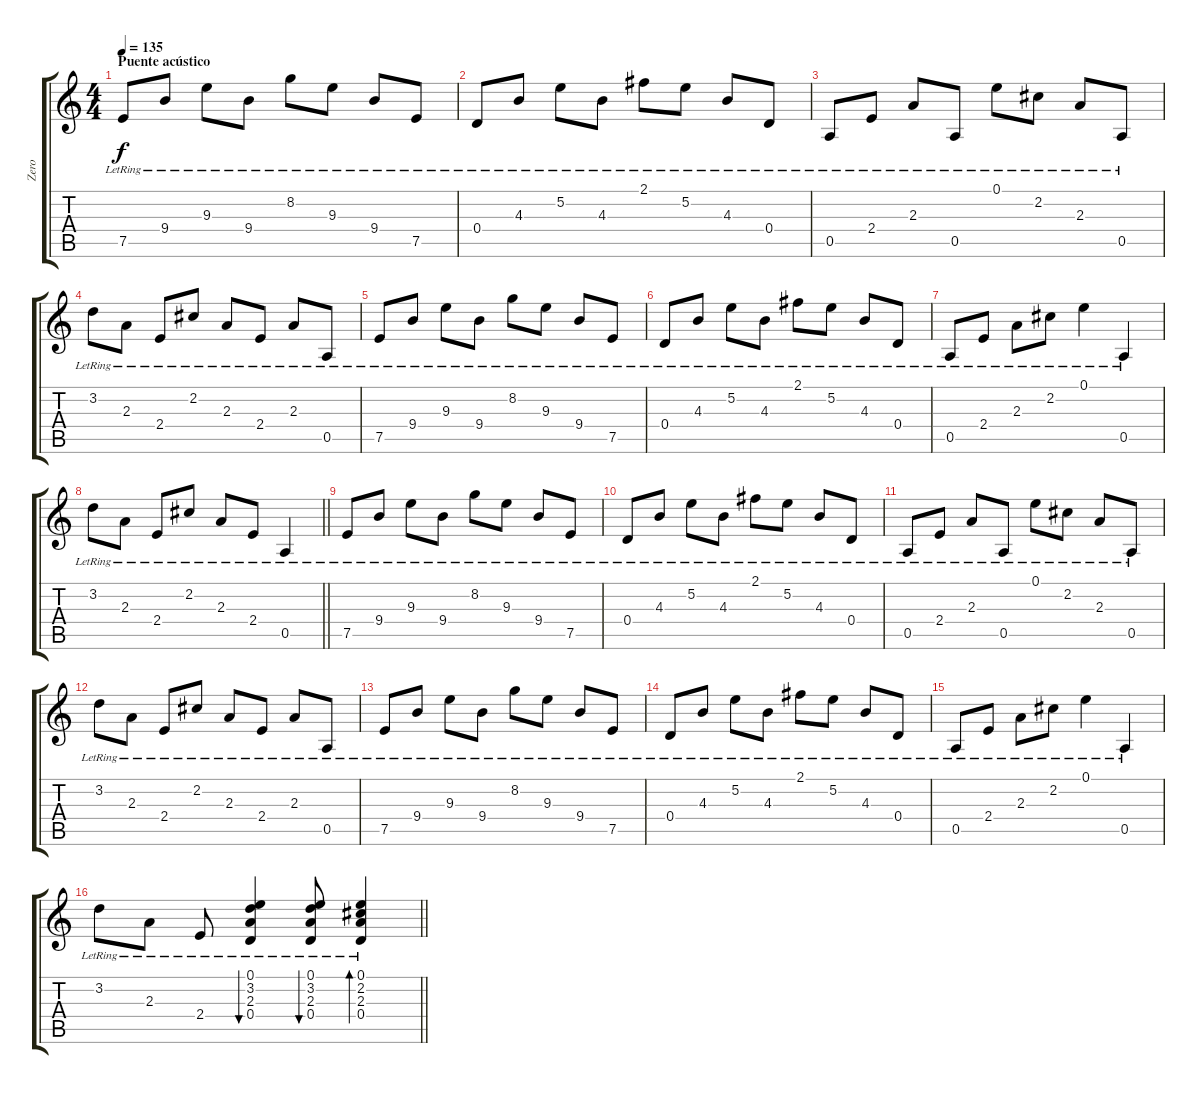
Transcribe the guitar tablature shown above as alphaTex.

\track ("Zero" "Zero") {instrument distortionguitar}
\staff {score tabs}
\tuning (E4 B3 G3 D3 A2 E2) {hide}
\ts (4 4)
\section ("" "Puente acústico")
\tempo 135
\clef g2
\ks c
7.5{lr}.8{dy f instrument electricguitarjazz} 9.4{lr}.8 9.3{lr}.8 9.4{lr}.8 8.2{lr}.8 9.3{lr}.8 9.4{lr}.8 7.5{lr}.8 |
0.4{lr}.8 4.3{lr}.8 5.2{lr}.8 4.3{lr}.8 2.1{lr}.8 5.2{lr}.8 4.3{lr}.8 0.4{lr}.8 |
0.5{lr}.8 2.4{lr}.8 2.3{lr}.8 0.5{lr}.8 0.1{lr}.8 2.2{lr}.8 2.3{lr}.8 0.5{lr}.8 |
3.2{lr}.8 2.3{lr}.8 2.4{lr}.8 2.2{lr}.8 2.3{lr}.8 2.4{lr}.8 2.3{lr}.8 0.5{lr}.8 |
7.5{lr}.8{instrument electricguitarjazz} 9.4{lr}.8 9.3{lr}.8 9.4{lr}.8 8.2{lr}.8 9.3{lr}.8 9.4{lr}.8 7.5{lr}.8 |
0.4{lr}.8 4.3{lr}.8 5.2{lr}.8 4.3{lr}.8 2.1{lr}.8 5.2{lr}.8 4.3{lr}.8 0.4{lr}.8 |
0.5{lr}.8 2.4{lr}.8 2.3{lr}.8 2.2{lr}.8 0.1{lr}.4 0.5{lr}.4 |
\barLineRight lightlight
3.2{lr}.8 2.3{lr}.8 2.4{lr}.8 2.2{lr}.8 2.3{lr}.8 2.4{lr}.8 0.5{lr}.4 |
7.5{lr}.8{instrument electricguitarjazz} 9.4{lr}.8 9.3{lr}.8 9.4{lr}.8 8.2{lr}.8 9.3{lr}.8 9.4{lr}.8 7.5{lr}.8 |
0.4{lr}.8 4.3{lr}.8 5.2{lr}.8 4.3{lr}.8 2.1{lr}.8 5.2{lr}.8 4.3{lr}.8 0.4{lr}.8 |
0.5{lr}.8 2.4{lr}.8 2.3{lr}.8 0.5{lr}.8 0.1{lr}.8 2.2{lr}.8 2.3{lr}.8 0.5{lr}.8 |
3.2{lr}.8 2.3{lr}.8 2.4{lr}.8 2.2{lr}.8 2.3{lr}.8 2.4{lr}.8 2.3{lr}.8 0.5{lr}.8 |
7.5{lr}.8{instrument electricguitarjazz} 9.4{lr}.8 9.3{lr}.8 9.4{lr}.8 8.2{lr}.8 9.3{lr}.8 9.4{lr}.8 7.5{lr}.8 |
0.4{lr}.8 4.3{lr}.8 5.2{lr}.8 4.3{lr}.8 2.1{lr}.8 5.2{lr}.8 4.3{lr}.8 0.4{lr}.8 |
0.5{lr}.8 2.4{lr}.8 2.3{lr}.8 2.2{lr}.8 0.1{lr}.4 0.5{lr}.4 |
\barLineRight lightlight
3.2{lr}.8 2.3{lr}.8 2.4{lr}.8 (0.1 3.2{lr} 2.3 0.4).4{bu 60} (0.1 3.2 2.3{lr} 0.4).8{bu 60} (0.1 2.2 2.3 0.4{lr}).4{bd 60}
